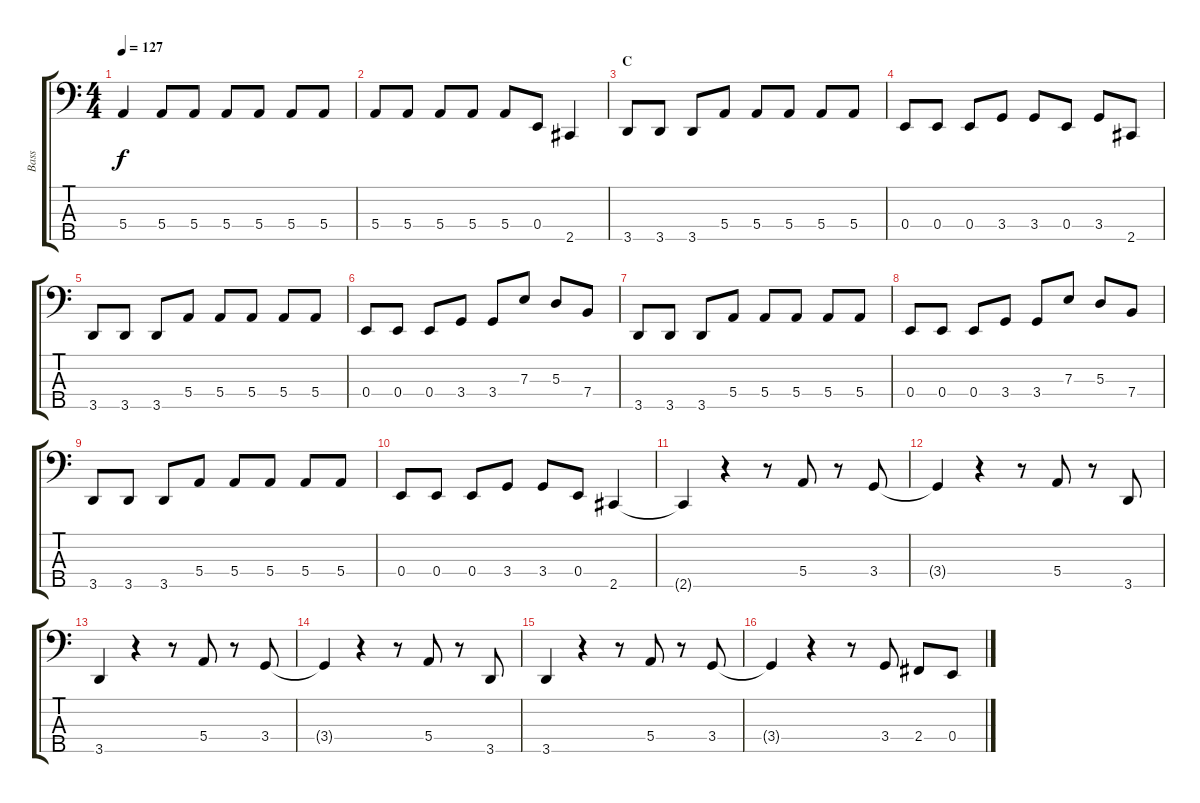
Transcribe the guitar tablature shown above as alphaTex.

\track ("Bass" "Bass") {instrument electricbassfinger}
\staff {score tabs}
\tuning (G2 D2 A1 E1 B0) {hide}
\ts (4 4)
\tempo 127
\clef f4
\ks c
5.4.4{dy f} 5.4.8 5.4.8 5.4.8 5.4.8 5.4.8 5.4.8 |
5.4.8 5.4.8 5.4.8 5.4.8 5.4.8 0.4.8 2.5.4 |
\section ("" "C")
3.5.8 3.5.8 3.5.8 5.4.8 5.4.8 5.4.8 5.4.8 5.4.8 |
0.4.8 0.4.8 0.4.8 3.4.8 3.4.8 0.4.8 3.4.8 2.5.8 |
3.5.8 3.5.8 3.5.8 5.4.8 5.4.8 5.4.8 5.4.8 5.4.8 |
0.4.8 0.4.8 0.4.8 3.4.8 3.4.8 7.3.8 5.3.8 7.4.8 |
3.5.8 3.5.8 3.5.8 5.4.8 5.4.8 5.4.8 5.4.8 5.4.8 |
0.4.8 0.4.8 0.4.8 3.4.8 3.4.8 7.3.8 5.3.8 7.4.8 |
3.5.8 3.5.8 3.5.8 5.4.8 5.4.8 5.4.8 5.4.8 5.4.8 |
0.4.8 0.4.8 0.4.8 3.4.8 3.4.8 0.4.8 2.5.4 |
2.5{t}.4 r.4 r.8 5.4.8 r.8 3.4.8 |
3.4{t}.4 r.4 r.8 5.4.8 r.8 3.5.8 |
3.5.4 r.4 r.8 5.4.8 r.8 3.4.8 |
3.4{t}.4 r.4 r.8 5.4.8 r.8 3.5.8 |
3.5.4 r.4 r.8 5.4.8 r.8 3.4.8 |
3.4{t}.4 r.4 r.8 3.4.8 2.4.8 0.4.8
